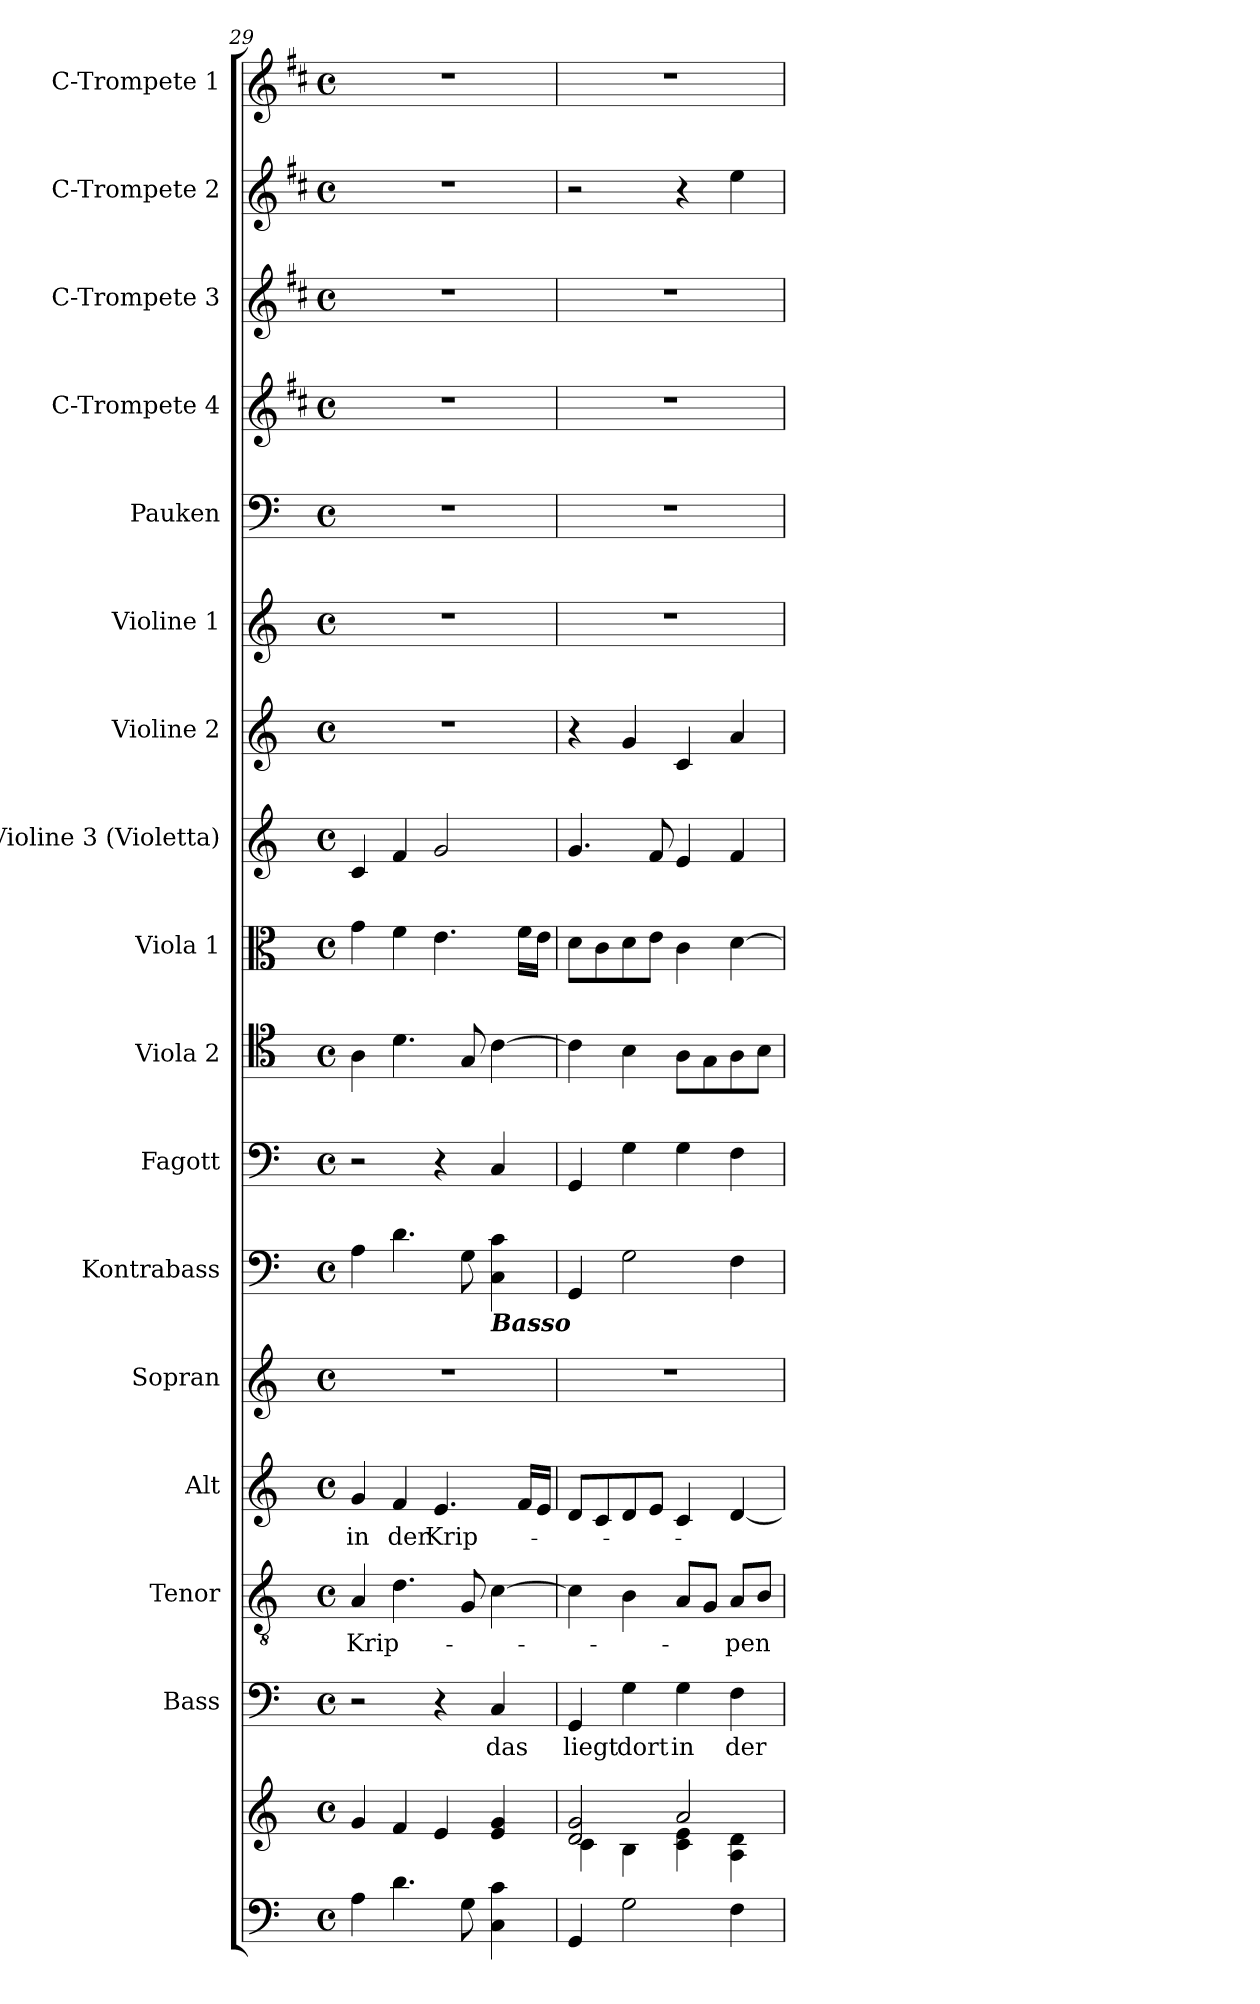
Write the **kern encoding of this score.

**kern	**kern	**kern	**text	**kern	**text	**kern	**text	**kern	**kern	**kern	**kern	**kern	**kern	**kern	**kern	**kern	**kern	**kern	**kern	**kern
*part17	*part17	*part16	*part16	*part15	*part15	*part14	*part14	*part13	*part12	*part11	*part10	*part9	*part8	*part7	*part6	*part5	*part4	*part3	*part2	*part1
*staff18	*staff17	*staff16	*staff16	*staff15	*staff15	*staff14	*staff14	*staff13	*staff12	*staff11	*staff10	*staff9	*staff8	*staff7	*staff6	*staff5	*staff4	*staff3	*staff2	*staff1
*	*	*I"Bass	*	*I"Tenor	*	*I"Alt	*	*I"Sopran	*I"Kontrabass	*I"Fagott	*I"Viola 2	*I"Viola 1	*I"Violine 3 (Violetta)	*I"Violine 2	*I"Violine 1	*I"Pauken	*I"C-Trompete 4	*I"C-Trompete 3	*I"C-Trompete 2	*I"C-Trompete 1
*	*	*I'B.	*	*I'T.	*	*I'A.	*	*I'S.	*I'Kb.	*I'Fg.	*I'Vla. 2	*I'Vla. 1	*I'Vl. 3	*I'Vl. 2	*I'Vl. 1	*I'Pk.	*I'C Trp. 4	*I'C Trp. 3	*I'C Trp. 2	*I'C Trp. 1
*clefF4	*clefG2	*clefF4	*	*clefGv2	*	*clefG2	*	*clefG2	*clefF4	*clefF4	*clefC4	*clefC3	*clefG2	*clefG2	*clefG2	*clefF4	*clefG2	*clefG2	*clefG2	*clefG2
*	*	*	*	*	*	*	*	*	*ITrd7c12	*	*	*	*	*	*	*	*ITrd1c2	*ITrd1c2	*ITrd1c2	*ITrd1c2
*k[]	*k[]	*k[]	*	*k[]	*	*k[]	*	*k[]	*k[]	*k[]	*k[]	*k[]	*k[]	*k[]	*k[]	*k[]	*k[]	*k[]	*k[]	*k[]
*C:	*C:	*C:	*	*C:	*	*C:	*	*C:	*C:	*C:	*C:	*C:	*C:	*C:	*C:	*C:	*C:	*C:	*C:	*C:
*M4/4	*M4/4	*M4/4	*	*M4/4	*	*M4/4	*	*M4/4	*M4/4	*M4/4	*M4/4	*M4/4	*M4/4	*M4/4	*M4/4	*M4/4	*M4/4	*M4/4	*M4/4	*M4/4
*met(c)	*met(c)	*met(c)	*	*met(c)	*	*met(c)	*	*met(c)	*met(c)	*met(c)	*met(c)	*met(c)	*met(c)	*met(c)	*met(c)	*met(c)	*met(c)	*met(c)	*met(c)	*met(c)
=29	=29	=29	=29	=29	=29	=29	=29	=29	=29	=29	=29	=29	=29	=29	=29	=29	=29	=29	=29	=29
!	!	!	!	!	!LO:LY:b	!	!LO:LY:b	!	!	!	!	!	!	!	!	!	!	!	!	!
4A\	4g/	2r	.	4A/	Krip-	4g/	in	1r	4AA\	2r	4A\	4g\	4c/	1r	1r	1r	1r	1r	1r	1r
!	!	!	!	!	!	!	!LO:LY:b	!	!	!	!	!	!	!	!	!	!	!	!	!
4.d\	4f/	.	.	4.d\	.	4f/	der	.	4.D\	.	4.d\	4f\	4f/	.	.	.	.	.	.	.
!	!	!	!	!	!	!	!LO:LY:b	!	!	!	!	!	!	!	!	!	!	!	!	!
.	4e/	4r	.	.	.	4.e/	Krip-	.	.	4r	.	4.e\	2g/	.	.	.	.	.	.	.
8G\	.	.	.	8G/	.	.	.	.	8GG\	.	8G/	.	.	.	.	.	.	.	.	.
!	!	!	!	!	!	!	!	!	!LO:TX:b:Bi:t=Basso	!	!	!	!	!	!	!	!	!	!	!
!	!	!	!LO:LY:b	!	!	!	!	!	!	!	!	!	!	!	!	!	!	!	!	!
4C\ 4c\	4e/ 4g/	4C/	das	[4c\	.	.	.	.	4CC\ 4C\	4C/	[4c\	.	.	.	.	.	.	.	.	.
.	.	.	.	.	.	16f/LL	.	.	.	.	.	16f\LL	.	.	.	.	.	.	.	.
.	.	.	.	.	.	16e/JJ	.	.	.	.	.	16e\JJ	.	.	.	.	.	.	.	.
=30	=30	=30	=30	=30	=30	=30	=30	=30	=30	=30	=30	=30	=30	=30	=30	=30	=30	=30	=30	=30
*	*^	*	*	*	*	*	*	*	*	*	*	*	*	*	*	*	*	*	*	*
!	!	!	!	!LO:LY:b	!	!	!	!	!	!	!	!	!	!	!	!	!	!	!	!	!
4GG/	2d/ 2g/	4c\	4GG/	liegt	4c\]	.	8d/L	.	1r	4GGG/	4GG/	4c\]	8d\L	4.g/	4r	1r	1r	1r	1r	2r	1r
.	.	.	.	.	.	.	8c/	.	.	.	.	.	8c\	.	.	.	.	.	.	.	.
!	!	!	!	!LO:LY:b	!	!	!	!	!	!	!	!	!	!	!	!	!	!	!	!	!
2G\	.	4B\	4G\	dort	4B\	.	8d/	.	.	2GG\	4G\	4B\	8d\	.	4g/	.	.	.	.	.	.
.	.	.	.	.	.	.	8e/J	.	.	.	.	.	8e\J	8f/	.	.	.	.	.	.	.
!	!	!	!	!LO:LY:b	!	!	!	!	!	!	!	!	!	!	!	!	!	!	!	!	!
.	2a/	4c\ 4e\	4G\	in	8A/L	.	4c/	.	.	.	4G\	8A\L	4c\	4e/	4c/	.	.	.	.	4r	.
.	.	.	.	.	8G/J	.	.	.	.	.	.	8G\	.	.	.	.	.	.	.	.	.
!	!	!	!	!LO:LY:b	!	!LO:LY:b	!	!	!	!	!	!	!	!	!	!	!	!	!	!	!
4F\	.	4A\ 4d\	4F\	der	8A/L	-pen	[4d/	.	.	4FF\	4F\	8A\	[4d\	4f/	4a/	.	.	.	.	4dd\	.
.	.	.	.	.	8B/J	.	.	.	.	.	.	8B\J	.	.	.	.	.	.	.	.	.
*	*v	*v	*	*	*	*	*	*	*	*	*	*	*	*	*	*	*	*	*	*	*
=	=	=	=	=	=	=	=	=	=	=	=	=	=	=	=	=	=	=	=	=
*-	*-	*-	*-	*-	*-	*-	*-	*-	*-	*-	*-	*-	*-	*-	*-	*-	*-	*-	*-	*-
